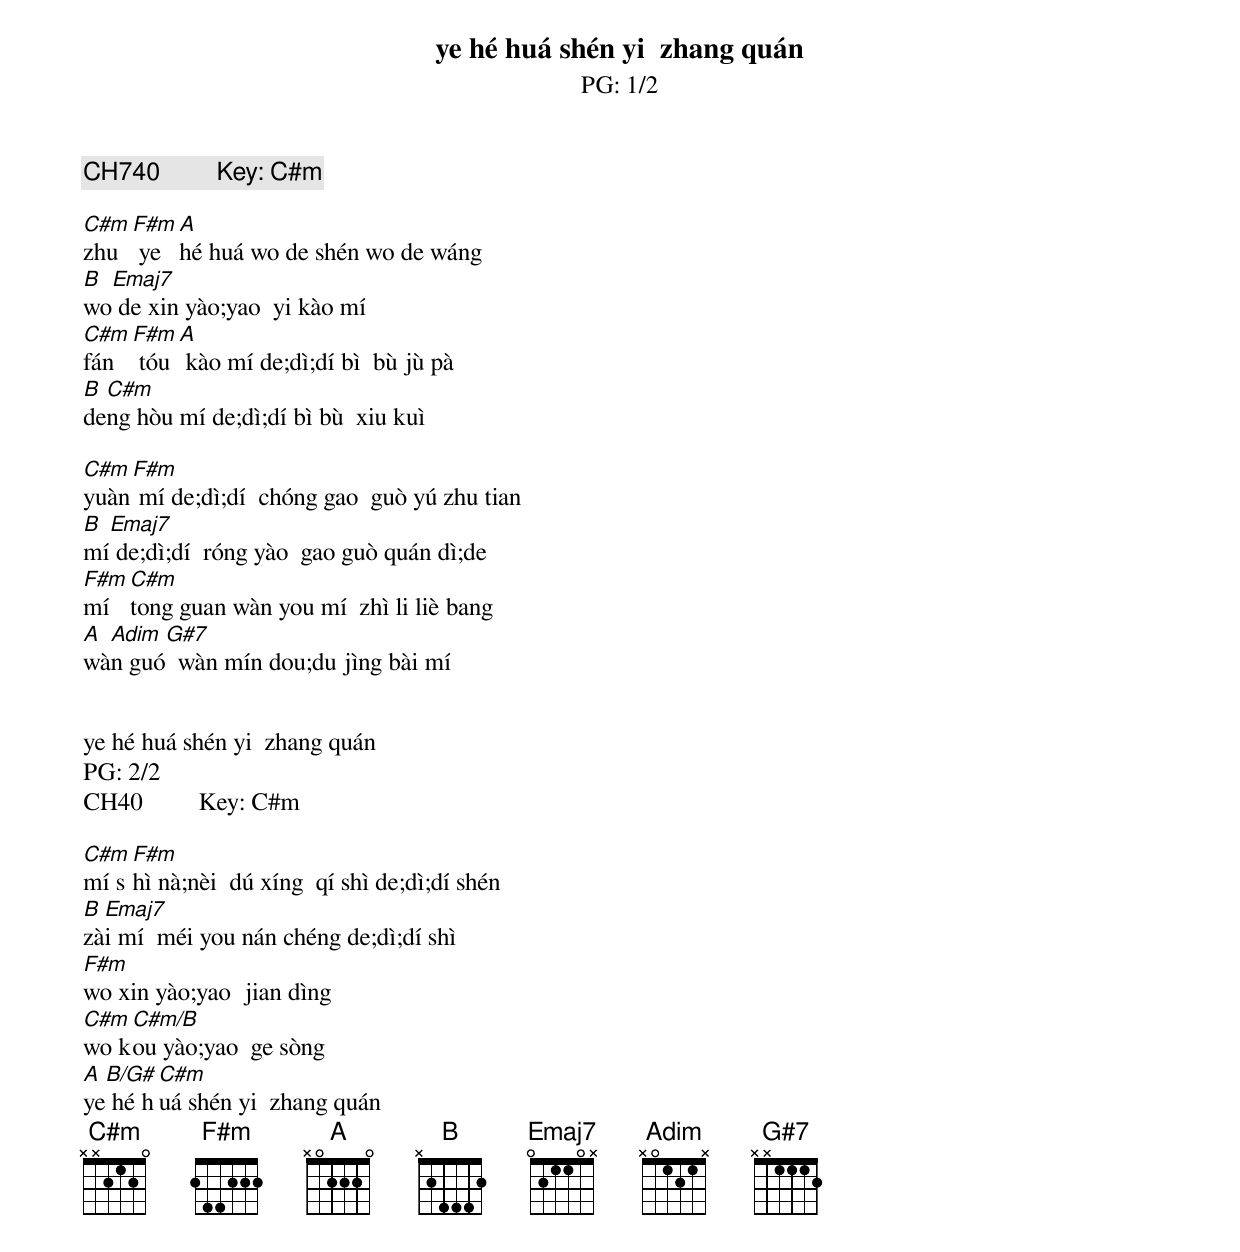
ye hé huá shén yi  zhang quán
PG: 1/2
CH740         Key: C#m

C#m F#m A
zhu  ye hé huá wo de shén wo de wáng
B Emaj7
wo de xin yào;yao  yi kào mí
C#m F#m A
fán  tóu kào mí de;dì;dí bì  bù jù pà
B C#m
deng hòu mí de;dì;dí bì bù  xiu kuì

C#m F#m
yuàn mí de;dì;dí  chóng gao  guò yú zhu tian
B Emaj7
mí de;dì;dí  róng yào  gao guò quán dì;de
F#m C#m
mí  tong guan wàn you mí  zhì li liè bang
A Adim G#7
wàn guó  wàn mín dou;du jìng bài mí


ye hé huá shén yi  zhang quán
PG: 2/2
CH40         Key: C#m

C#m F#m
mí shì nà;nèi  dú xíng  qí shì de;dì;dí shén
B Emaj7
zài mí  méi you nán chéng de;dì;dí shì
F#m
wo xin yào;yao  jian dìng
C#m C#m/B
wo kou yào;yao  ge sòng
A B/G# C#m
ye hé huá shén yi  zhang quán
